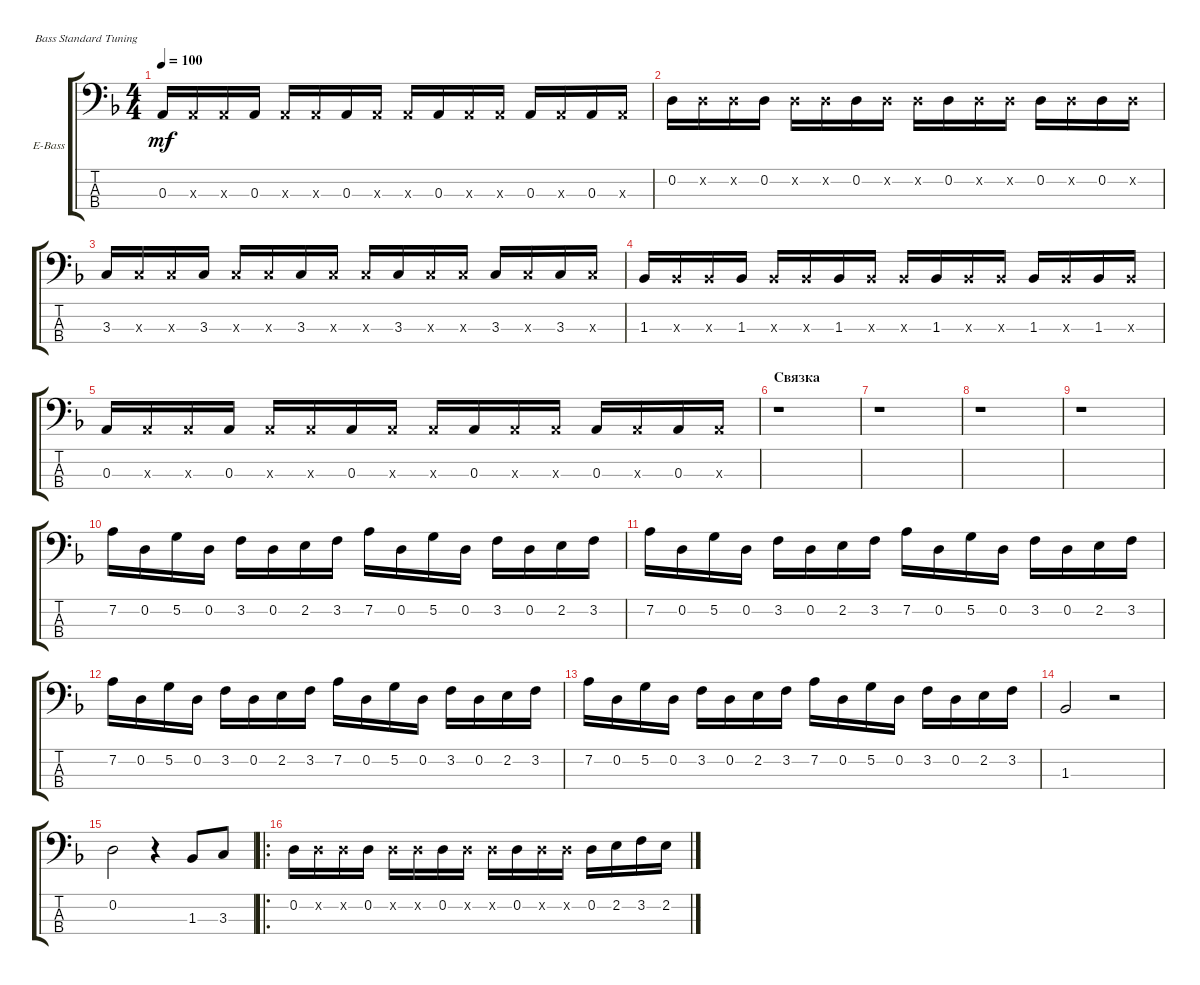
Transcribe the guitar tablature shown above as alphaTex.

\bracketExtendMode groupsimilarinstruments
\firstSystemTrackNameOrientation horizontal
\otherSystemsTrackNameOrientation horizontal
\track ("БАС" "E-Bass") {solo instrument electricbassfinger}
\staff {score tabs}
\tuning (G2 D2 A1 E1)
\ts (4 4)
\tempo 100
\clef f4
\ks dminor
0.3.16{dy mf} 0.3{x}.16 0.3{x}.16 0.3.16 0.3{x}.16 0.3{x}.16 0.3.16 0.3{x}.16 0.3{x}.16 0.3.16 0.3{x}.16 0.3{x}.16 0.3.16 0.3{x}.16 0.3.16 0.3{x}.16 |
0.2.16 0.2{x}.16 0.2{x}.16 0.2.16 0.2{x}.16 0.2{x}.16 0.2.16 0.2{x}.16 0.2{x}.16 0.2.16 0.2{x}.16 0.2{x}.16 0.2.16 0.2{x}.16 0.2.16 0.2{x}.16 |
3.3.16 3.3{x}.16 3.3{x}.16 3.3.16 3.3{x}.16 3.3{x}.16 3.3.16 3.3{x}.16 3.3{x}.16 3.3.16 3.3{x}.16 3.3{x}.16 3.3.16 3.3{x}.16 3.3.16 3.3{x}.16 |
1.3.16 1.3{x}.16 1.3{x}.16 1.3.16 1.3{x}.16 1.3{x}.16 1.3.16 1.3{x}.16 1.3{x}.16 1.3.16 1.3{x}.16 1.3{x}.16 1.3.16 1.3{x}.16 1.3.16 1.3{x}.16 |
0.3.16 0.3{x}.16 0.3{x}.16 0.3.16 0.3{x}.16 0.3{x}.16 0.3.16 0.3{x}.16 0.3{x}.16 0.3.16 0.3{x}.16 0.3{x}.16 0.3.16 0.3{x}.16 0.3.16 0.3{x}.16 |
\section ("" "Связка")
r.1 |
r.1 |
r.1 |
r.1 |
7.2.16 0.2.16 5.2.16 0.2.16 3.2.16 0.2.16 2.2.16 3.2.16 7.2.16 0.2.16 5.2.16 0.2.16 3.2.16 0.2.16 2.2.16 3.2.16 |
7.2.16 0.2.16 5.2.16 0.2.16 3.2.16 0.2.16 2.2.16 3.2.16 7.2.16 0.2.16 5.2.16 0.2.16 3.2.16 0.2.16 2.2.16 3.2.16 |
7.2.16 0.2.16 5.2.16 0.2.16 3.2.16 0.2.16 2.2.16 3.2.16 7.2.16 0.2.16 5.2.16 0.2.16 3.2.16 0.2.16 2.2.16 3.2.16 |
7.2.16 0.2.16 5.2.16 0.2.16 3.2.16 0.2.16 2.2.16 3.2.16 7.2.16 0.2.16 5.2.16 0.2.16 3.2.16 0.2.16 2.2.16 3.2.16 |
1.3.2 r.2 |
0.2.2 r.4 1.3.8 3.3.8 |
\ro
0.2.16 0.2{x}.16 0.2{x}.16 0.2.16 0.2{x}.16 0.2{x}.16 0.2.16 0.2{x}.16 0.2{x}.16 0.2.16 0.2{x}.16 0.2{x}.16 0.2.16 2.2.16 3.2.16 2.2.16
